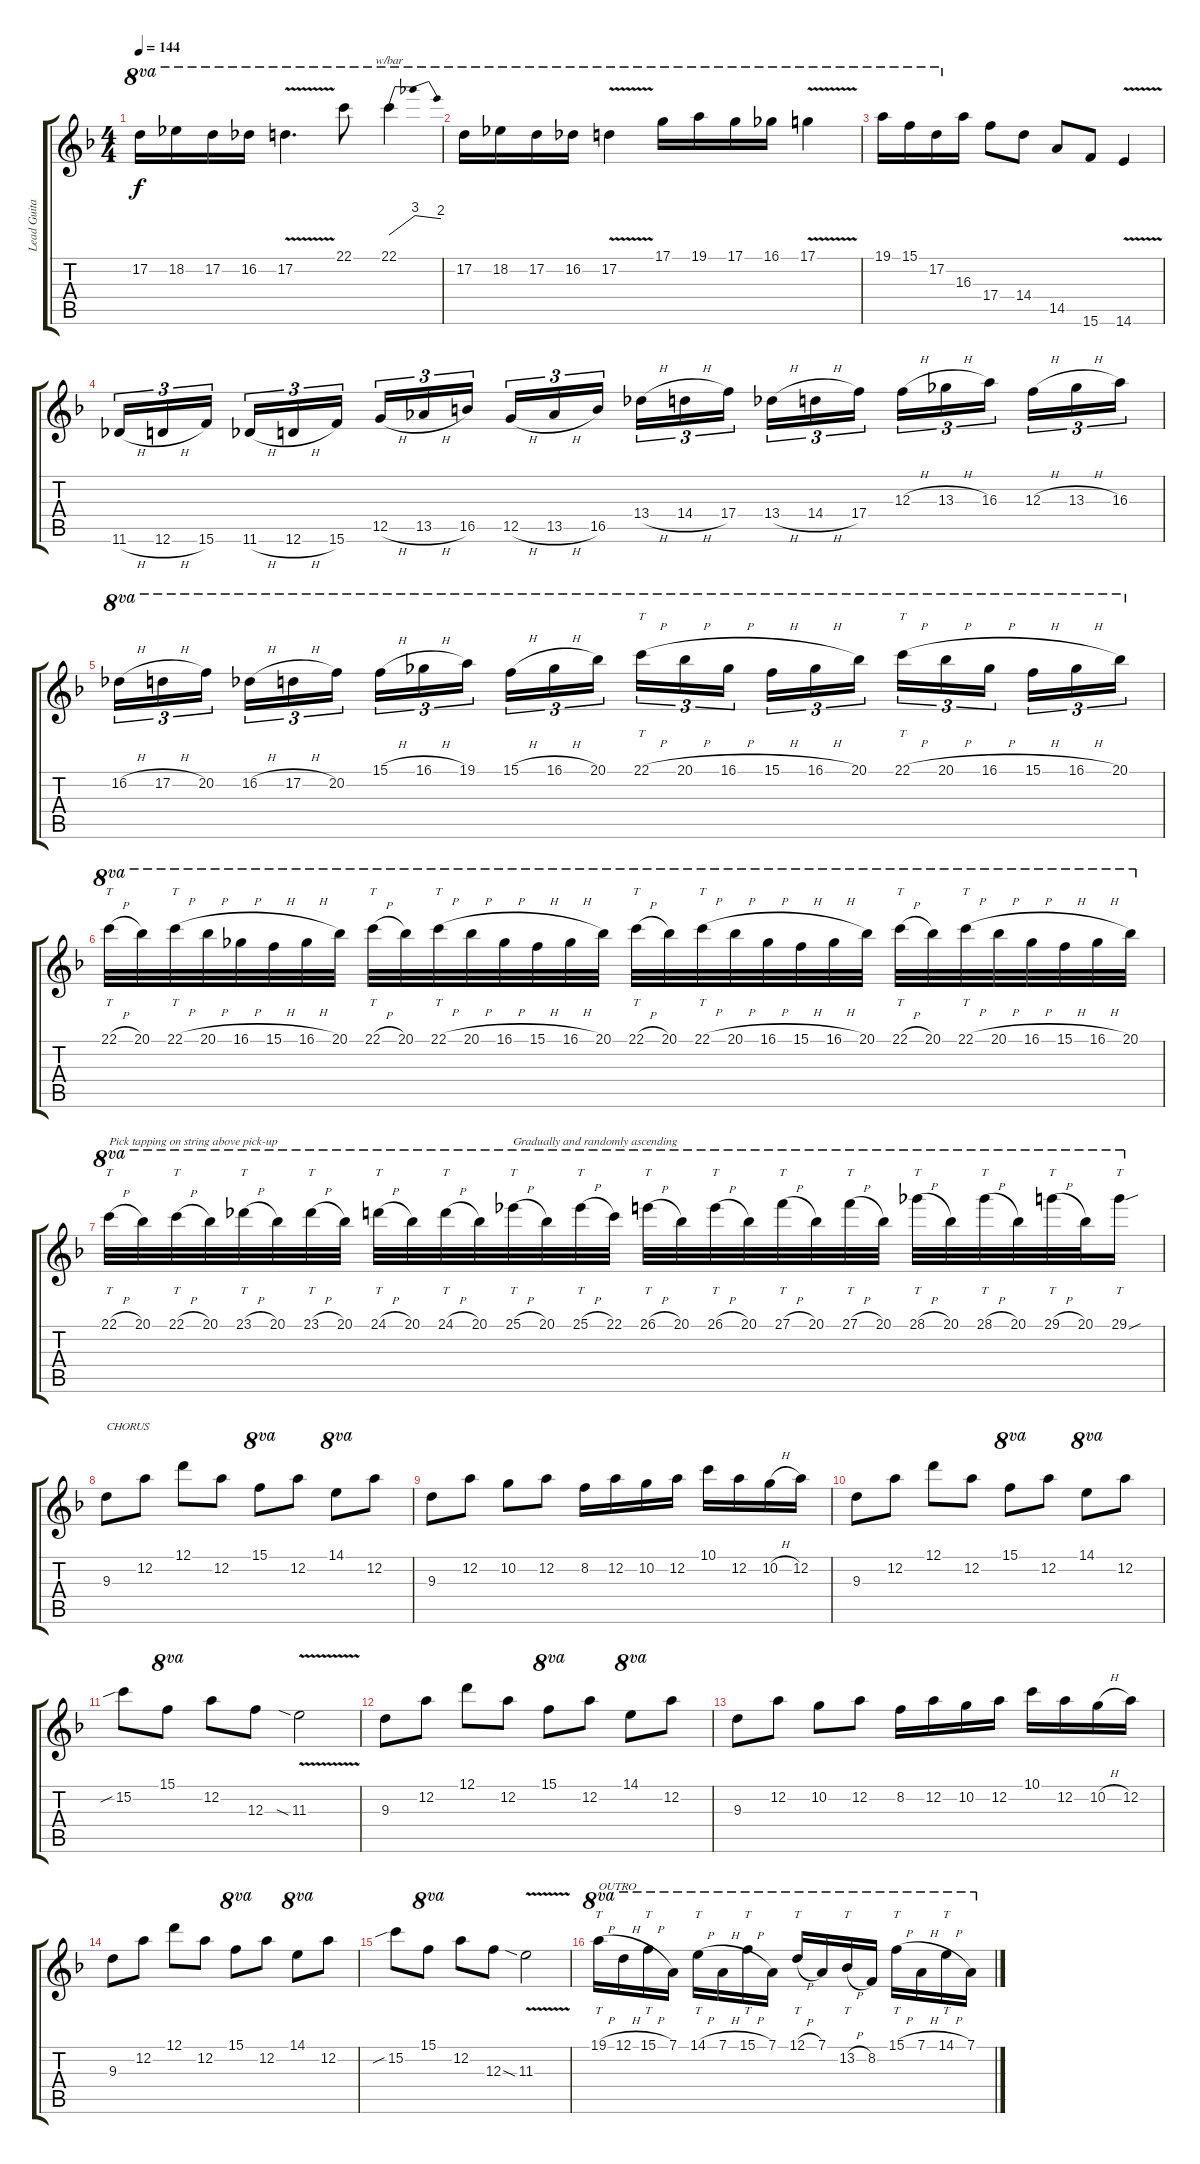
\track ("Lead Guitar" "Lead Guita") {instrument distortionguitar}
\staff {score tabs}
\tuning (D4 A3 F3 C3 G2 D2) {hide}
\ts (4 4)
\tempo 144
\clef g2
\ks dminor
17.2.16{ot 8va dy f} 18.2.16{ot 8va} 17.2.16{ot 8va} 16.2.16{ot 8va} 17.2{v}.4{d ot 8va} 22.1.8{ot 8va} 22.1.4{tbe (dip default 0 0 5 12 60 8) ot 8va} |
17.2.16{ot 8va} 18.2.16{ot 8va} 17.2.16{ot 8va} 16.2.16{ot 8va} 17.2{v}.4{ot 8va} 17.1.16{ot 8va} 19.1.16{ot 8va} 17.1.16{ot 8va} 16.1.16{ot 8va} 17.1{v}.4{ot 8va} |
19.1.16{ot 8va} 15.1.16{ot 8va} 17.2.16{ot 8va} 16.3.16 17.4.8 14.4.8 14.5.8 15.6.8 14.6{v}.4 |
11.6{h}.16{tu (3 2)} 12.6{h}.16{tu (3 2)} 15.6.16{tu (3 2) beam splitsecondary} 11.6{h}.16{tu (3 2)} 12.6{h}.16{tu (3 2)} 15.6.16{tu (3 2)} 12.5{h}.16{tu (3 2)} 13.5{h}.16{tu (3 2)} 16.5.16{tu (3 2) beam splitsecondary} 12.5{h}.16{tu (3 2)} 13.5{h}.16{tu (3 2)} 16.5.16{tu (3 2)} 13.4{h}.16{tu (3 2)} 14.4{h}.16{tu (3 2)} 17.4.16{tu (3 2) beam splitsecondary} 13.4{h}.16{tu (3 2)} 14.4{h}.16{tu (3 2)} 17.4.16{tu (3 2)} 12.3{h}.16{tu (3 2)} 13.3{h}.16{tu (3 2)} 16.3.16{tu (3 2) beam splitsecondary} 12.3{h}.16{tu (3 2)} 13.3{h}.16{tu (3 2)} 16.3.16{tu (3 2)} |
16.2{h}.16{tu (3 2) ot 8va} 17.2{h}.16{tu (3 2) ot 8va} 20.2.16{tu (3 2) ot 8va beam splitsecondary} 16.2{h}.16{tu (3 2) ot 8va} 17.2{h}.16{tu (3 2) ot 8va} 20.2.16{tu (3 2) ot 8va} 15.1{h}.16{tu (3 2) ot 8va} 16.1{h}.16{tu (3 2) ot 8va} 19.1.16{tu (3 2) ot 8va beam splitsecondary} 15.1{h}.16{tu (3 2) ot 8va} 16.1{h}.16{tu (3 2) ot 8va} 20.1.16{tu (3 2) ot 8va} 22.1{h}.16{tt tu (3 2) ot 8va} 20.1{h}.16{tu (3 2) ot 8va} 16.1{h}.16{tu (3 2) ot 8va beam splitsecondary} 15.1{h}.16{tu (3 2) ot 8va} 16.1{h}.16{tu (3 2) ot 8va} 20.1.16{tu (3 2) ot 8va} 22.1{h}.16{tt tu (3 2) ot 8va} 20.1{h}.16{tu (3 2) ot 8va} 16.1{h}.16{tu (3 2) ot 8va beam splitsecondary} 15.1{h}.16{tu (3 2) ot 8va} 16.1{h}.16{tu (3 2) ot 8va} 20.1.16{tu (3 2) ot 8va} |
22.1{h}.32{tt ot 8va} 20.1.32{ot 8va} 22.1{h}.32{tt ot 8va} 20.1{h}.32{ot 8va} 16.1{h}.32{ot 8va} 15.1{h}.32{ot 8va} 16.1{h}.32{ot 8va} 20.1.32{ot 8va} 22.1{h}.32{tt ot 8va} 20.1.32{ot 8va} 22.1{h}.32{tt ot 8va} 20.1{h}.32{ot 8va} 16.1{h}.32{ot 8va} 15.1{h}.32{ot 8va} 16.1{h}.32{ot 8va} 20.1.32{ot 8va} 22.1{h}.32{tt ot 8va} 20.1.32{ot 8va} 22.1{h}.32{tt ot 8va} 20.1{h}.32{ot 8va} 16.1{h}.32{ot 8va} 15.1{h}.32{ot 8va} 16.1{h}.32{ot 8va} 20.1.32{ot 8va} 22.1{h}.32{tt ot 8va} 20.1.32{ot 8va} 22.1{h}.32{tt ot 8va} 20.1{h}.32{ot 8va} 16.1{h}.32{ot 8va} 15.1{h}.32{ot 8va} 16.1{h}.32{ot 8va} 20.1.32{ot 8va} |
22.1{h}.32{tt ot 8va txt "Pick tapping on string above pick-up "} 20.1.32{ot 8va} 22.1{h}.32{tt ot 8va} 20.1.32{ot 8va} 23.1{h}.32{tt ot 8va} 20.1.32{ot 8va} 23.1{h}.32{tt ot 8va} 20.1.32{ot 8va} 24.1{h}.32{tt ot 8va} 20.1.32{ot 8va} 24.1{h}.32{tt ot 8va} 20.1.32{ot 8va} 25.1{h}.32{tt ot 8va txt "Gradually and randomly ascending"} 20.1.32{ot 8va} 25.1{h}.32{tt ot 8va} 22.1.32{ot 8va} 26.1{h}.32{tt ot 8va} 20.1.32{ot 8va} 26.1{h}.32{tt ot 8va} 20.1.32{ot 8va} 27.1{h}.32{tt ot 8va} 20.1.32{ot 8va} 27.1{h}.32{tt ot 8va} 20.1.32{ot 8va} 28.1{h}.32{tt ot 8va} 20.1.32{ot 8va} 28.1{h}.32{tt ot 8va} 20.1.32{ot 8va} 29.1{h}.32{tt ot 8va} 20.1.32{ot 8va} 29.1{sou}.16{tt ot 8va} |
9.3.8{txt "CHORUS"} 12.2.8 12.1.8 12.2.8 15.1.8{ot 8va} 12.2.8 14.1.8{ot 8va} 12.2.8 |
9.3.8 12.2.8 10.2.8 12.2.8 8.2.16 12.2.16 10.2.16 12.2.16 10.1.16 12.2.16 10.2{h}.16 12.2.16 |
9.3.8 12.2.8 12.1.8 12.2.8 15.1.8{ot 8va} 12.2.8 14.1.8{ot 8va} 12.2.8 |
15.2{sib}.8 15.1.8{ot 8va} 12.2.8 12.3.8 11.3{v sia}.2 |
9.3.8 12.2.8 12.1.8 12.2.8 15.1.8{ot 8va} 12.2.8 14.1.8{ot 8va} 12.2.8 |
9.3.8 12.2.8 10.2.8 12.2.8 8.2.16 12.2.16 10.2.16 12.2.16 10.1.16 12.2.16 10.2{h}.16 12.2.16 |
9.3.8 12.2.8 12.1.8 12.2.8 15.1.8{ot 8va} 12.2.8 14.1.8{ot 8va} 12.2.8 |
15.2{sib}.8 15.1.8{ot 8va} 12.2.8 12.3.8 11.3{v sia}.2 |
19.1{h}.16{tt ot 8va txt "OUTRO"} 12.1{h}.16{ot 8va} 15.1{h}.16{tt ot 8va} 7.1.16{ot 8va} 14.1{h}.16{tt ot 8va} 7.1{h}.16{ot 8va} 15.1{h}.16{tt ot 8va} 7.1.16{ot 8va} 12.1{h}.16{tt ot 8va} 7.1.16{ot 8va} 13.2{h}.16{tt ot 8va} 8.2.16{ot 8va} 15.1{h}.16{tt ot 8va} 7.1{h}.16{ot 8va} 14.1{h}.16{tt ot 8va} 7.1.16{ot 8va}
